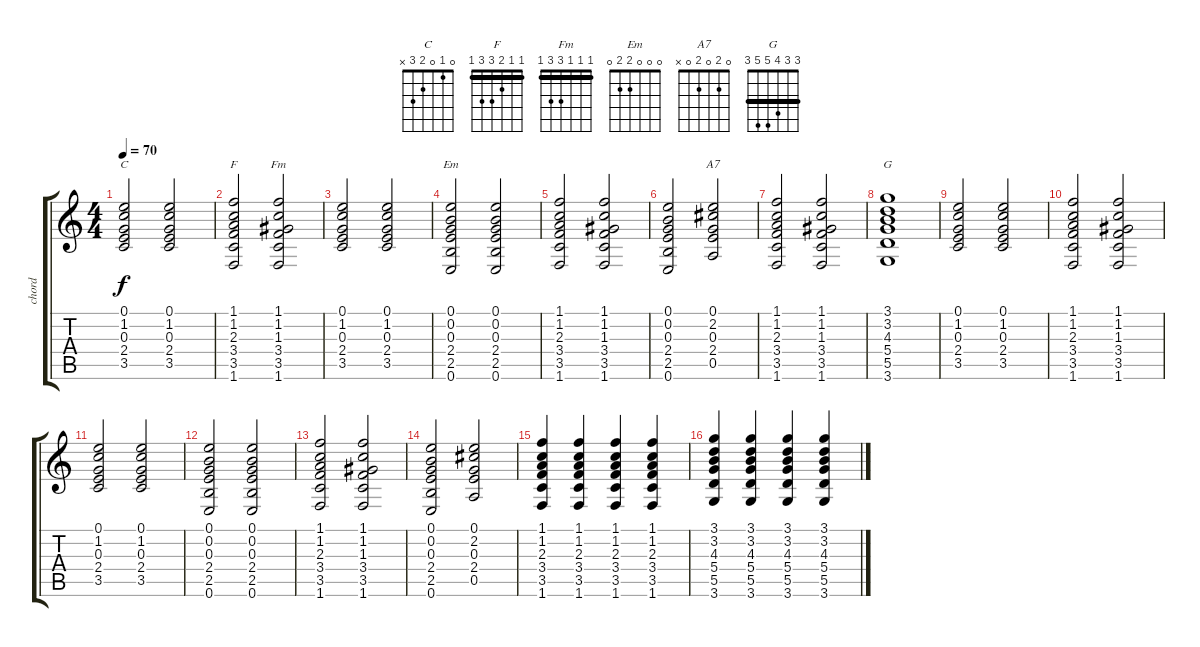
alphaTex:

\track ("chord" "chord") {instrument electricguitarjazz}
\staff {score tabs}
\tuning (E4 B3 G3 D3 A2 E2) {hide}
\chord ("C" 0 1 0 2 3 x)
\chord ("F" 1 1 2 3 3 1) {barre 1}
\chord ("Fm" 1 1 1 3 3 1) {barre 1}
\chord ("Em" 0 0 0 2 2 0)
\chord ("A7" 0 2 0 2 0 x)
\chord ("G" 3 3 4 5 5 3) {barre 3}
\ts (4 4)
\tempo 70
\clef g2
\ks c
(0.1 1.2 0.3 2.4 3.5).2{ch "C" dy f instrument electricguitarjazz} (0.1 1.2 0.3 2.4 3.5).2 |
(1.1 1.2 2.3 3.4 3.5 1.6).2{ch "F"} (1.1 1.2 1.3 3.4 3.5 1.6).2{ch "Fm"} |
(0.1 1.2 0.3 2.4 3.5).2 (0.1 1.2 0.3 2.4 3.5).2 |
(0.1 0.2 0.3 2.4 2.5 0.6).2{ch "Em"} (0.1 0.2 0.3 2.4 2.5 0.6).2 |
(1.1 1.2 2.3 3.4 3.5 1.6).2 (1.1 1.2 1.3 3.4 3.5 1.6).2 |
(0.1 0.2 0.3 2.4 2.5 0.6).2 (0.1 2.2 0.3 2.4 0.5).2{ch "A7"} |
(1.1 1.2 2.3 3.4 3.5 1.6).2 (1.1 1.2 1.3 3.4 3.5 1.6).2 |
(3.1 3.2 4.3 5.4 5.5 3.6).1{ch "G"} |
(0.1 1.2 0.3 2.4 3.5).2 (0.1 1.2 0.3 2.4 3.5).2 |
(1.1 1.2 2.3 3.4 3.5 1.6).2 (1.1 1.2 1.3 3.4 3.5 1.6).2 |
(0.1 1.2 0.3 2.4 3.5).2 (0.1 1.2 0.3 2.4 3.5).2 |
(0.1 0.2 0.3 2.4 2.5 0.6).2 (0.1 0.2 0.3 2.4 2.5 0.6).2 |
(1.1 1.2 2.3 3.4 3.5 1.6).2 (1.1 1.2 1.3 3.4 3.5 1.6).2 |
(0.1 0.2 0.3 2.4 2.5 0.6).2 (0.1 2.2 0.3 2.4 0.5).2 |
(1.1 1.2 2.3 3.4 3.5 1.6).4 (1.1 1.2 2.3 3.4 3.5 1.6).4 (1.1 1.2 2.3 3.4 3.5 1.6).4 (1.1 1.2 2.3 3.4 3.5 1.6).4 |
(3.1 3.2 4.3 5.4 5.5 3.6).4 (3.1 3.2 4.3 5.4 5.5 3.6).4 (3.1 3.2 4.3 5.4 5.5 3.6).4 (3.1 3.2 4.3 5.4 5.5 3.6).4
